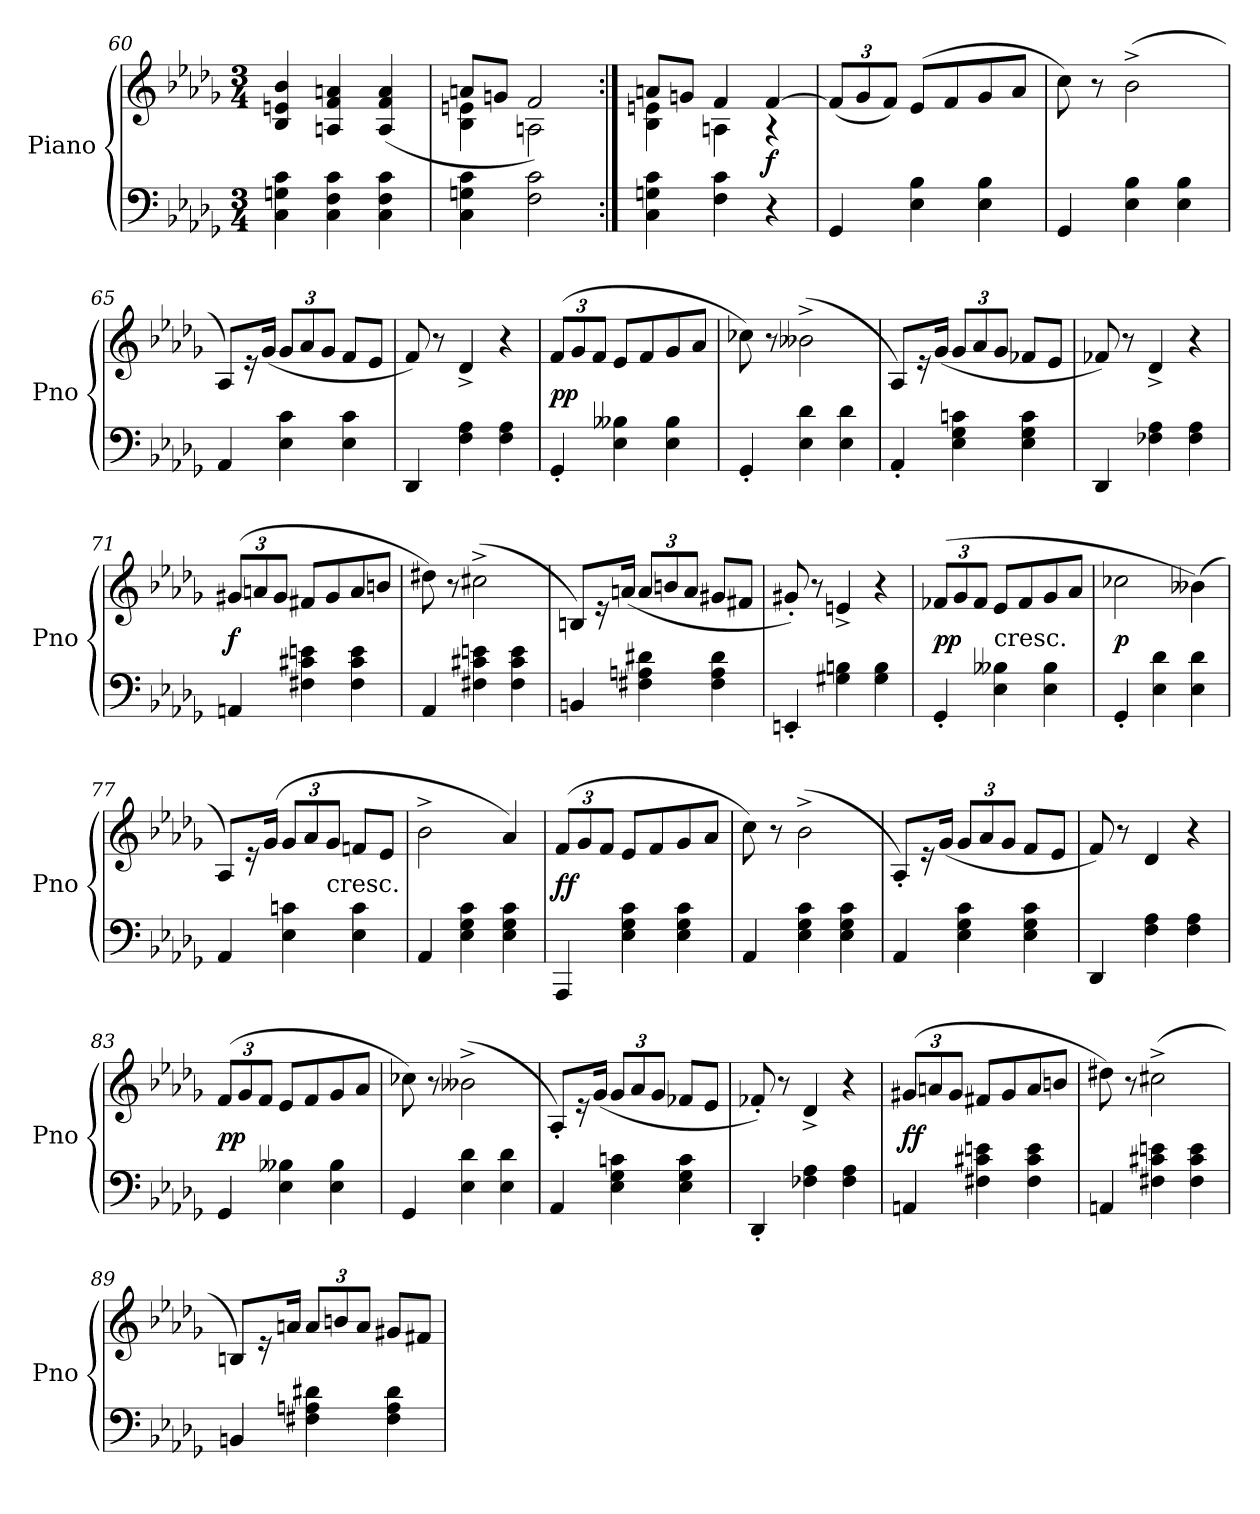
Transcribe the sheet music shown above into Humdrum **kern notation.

**kern	**kern	**dynam
*part1	*part1	*part1
*staff2	*staff1	*staff1/2
*I"Piano	*	*
*I'Pno	*	*
*clefF4	*clefG2	*
*k[b-e-a-d-g-]	*k[b-e-a-d-g-]	*
*b-:	*b-:	*
*M3/4	*M3/4	*
=60	=60	=60
4C\ 4Gn\ 4c\	4B-/ 4en/ 4b-/	.
4C\ 4F\ 4c\	4An/ 4f/ 4an/	.
4C\ 4F\ 4c\	(4A/ 4f/ 4a/	.
=61	=61	=61
*	*^	*
4C\ 4Gn\ 4c\	(8an/L	4B-\ 4en\)	.
.	8gn/J	.	.
2F\ 2c\	2f/)	2An\	.
=62:|!	=62:|!	=62:|!	=62:|!
4C\ 4Gn\ 4c\	8an/L	4B-\ 4en\	.
.	8gn/J	.	.
4F\ 4c\	4f/	4An\	.
4r	[4f/	4r	f
*	*v	*v	*
=63	=63	=63
4GG-/	(12f/L]	.
.	12g-/	.
.	12f/J)	.
4E-\ 4B-\	(8e-/L	.
.	8f/	.
4E-\ 4B-\	8g-/	.
.	8a-/J	.
=64	=64	=64
4GG-/	8cc\)	.
.	8r	.
4E-\ 4B-\	(2b-^\	.
4E-\ 4B-\	.	.
=65	=65	=65
4AA-/	8A-/L)	.
.	16r	.
.	(16g-/Jk	.
4E-\ 4c\	12g-/L	.
.	12a-/	.
.	12g-/J	.
4E-\ 4c\	8f/L	.
.	8e-/J	.
=66	=66	=66
4DD-/	8f/)	.
.	8r	.
4F\ 4A-\	4d-^/	.
4F\ 4A-\	4r	.
=67	=67	=67
4GG-'/	(12f/L	pp
.	12g-/	.
.	12f/J	.
4E-\ 4B--X\	8e-/L	.
.	8f/	.
4E-\ 4B--\	8g-/	.
.	8a-/J	.
=68	=68	=68
4GG-'/	8cc-X\)	.
.	8r	.
4E-\ 4d-\	(2b--X^\	.
4E-\ 4d-\	.	.
=69	=69	=69
4AA-'/	8A-/L)	.
.	16r	.
.	(16g-/Jk	.
4E-\ 4G-\ 4cn\	12g-/L	.
.	12a-/	.
.	12g-/J	.
4E-\ 4G-\ 4c\	8f-X/L	.
.	8e-/J	.
=70	=70	=70
4DD-/	8f-X/)	.
.	8r	.
4F-X\ 4A-\	4d-^/	.
4F-\ 4A-\	4r	.
=71	=71	=71
4AAn/	(12g#X/L	f
.	12an/	.
.	12g#/J	.
4F#X\ 4c#X\ 4en\	8f#X/L	.
.	8g#/	.
4F#\ 4c#\ 4e\	8a/	.
.	8bn/J	.
=72	=72	=72
4AA-/	8dd#X\)	.
.	8r	.
4F#X\ 4c#X\ 4en\	(2cc#X^\	.
4F#\ 4c#\ 4e\	.	.
=73	=73	=73
4BBn/	8Bn/L)	.
.	16r	.
.	(16an/Jk	.
4F#X\ 4An\ 4d#X\	12a/L	.
.	12bn/	.
.	12a/J	.
4F#\ 4A\ 4d#\	8g#X/L	.
.	8f#X/J	.
=74	=74	=74
4EEn'/	8g#X'/)	.
.	8r	.
4G#X\ 4Bn\	4en^/	.
4G#\ 4B\	4r	.
=75	=75	=75
4GG-'/	(12f-X/L	pp
.	12g-/	.
.	12f-/J	.
!	!LO:TX:c:t=cresc.	!
4E-\ 4B--X\	8e-/L	.
.	8f-/	.
4E-\ 4B--\	8g-/	.
.	8a-/J	.
=76	=76	=76
4GG-'/	2cc-X\	p
4E-\ 4d-\	.	.
4E-\ 4d-\	(4b--X\)	.
=77	=77	=77
4AA-/	8A-/L)	.
.	16r	.
.	(16g-/Jk	.
4E-\ 4cn\	12g-/L	.
.	12a-/	.
!	!LO:TX:c:t=cresc.	!
.	12g-/J	.
4E-\ 4c\	8fn/L	.
.	8e-/J	.
=78	=78	=78
4AA-/	2b-^\	.
4E-\ 4G-\ 4c\	.	.
4E-\ 4G-\ 4c\	4a-/)	.
=79	=79	=79
4AAA-/	(12f/L	ff
.	12g-/	.
.	12f/J	.
4E-\ 4G-\ 4c\	8e-/L	.
.	8f/	.
4E-\ 4G-\ 4c\	8g-/	.
.	8a-/J	.
=80	=80	=80
4AA-/	8cc\)	.
.	8r	.
4E-\ 4G-\ 4c\	(2b-^\	.
4E-\ 4G-\ 4c\	.	.
=81	=81	=81
4AA-/	8A-'/L)	.
.	16r	.
.	(16g-/Jk	.
4E-\ 4G-\ 4c\	12g-/L	.
.	12a-/	.
.	12g-/J	.
4E-\ 4G-\ 4c\	8f/L	.
.	8e-/J	.
=82	=82	=82
4DD-/	8f/)	.
.	8r	.
4F\ 4A-\	4d-/	.
4F\ 4A-\	4r	.
=83	=83	=83
4GG-/	(12f/L	pp
.	12g-/	.
.	12f/J	.
4E-\ 4B--X\	8e-/L	.
.	8f/	.
4E-\ 4B--\	8g-/	.
.	8a-/J	.
=84	=84	=84
4GG-/	8cc-X\)	.
.	8r	.
4E-\ 4d-\	(2b--X^\	.
4E-\ 4d-\	.	.
=85	=85	=85
4AA-/	8A-'/L)	.
.	16r	.
.	(16g-/Jk	.
4E-\ 4G-\ 4cn\	12g-/L	.
.	12a-/	.
.	12g-/J	.
4E-\ 4G-\ 4c\	8f-X/L	.
.	8e-/J	.
=86	=86	=86
4DD-'/	8f-X'/)	.
.	8r	.
4F-X\ 4A-\	4d-^/	.
4F-\ 4A-\	4r	.
=87	=87	=87
4AAn/	(12g#X/L	ff
.	12an/	.
.	12g#/J	.
4F#X\ 4c#X\ 4en\	8f#X/L	.
.	8g#/	.
4F#\ 4c#\ 4e\	8a/	.
.	8bn/J	.
=88	=88	=88
4AAn/	8dd#X\)	.
.	8r	.
4F#X\ 4c#X\ 4en\	(2cc#X^\	.
4F#\ 4c#\ 4e\	.	.
=89	=89	=89
4BBn/	8Bn/L)	.
.	16r	.
.	16an/Jk	.
4F#X\ 4An\ 4d#X\	12a/L	.
.	12bn/	.
.	12a/J	.
4F#\ 4A\ 4d#\	8g#X/L	.
.	8f#X/J	.
=	=	=
*-	*-	*-
